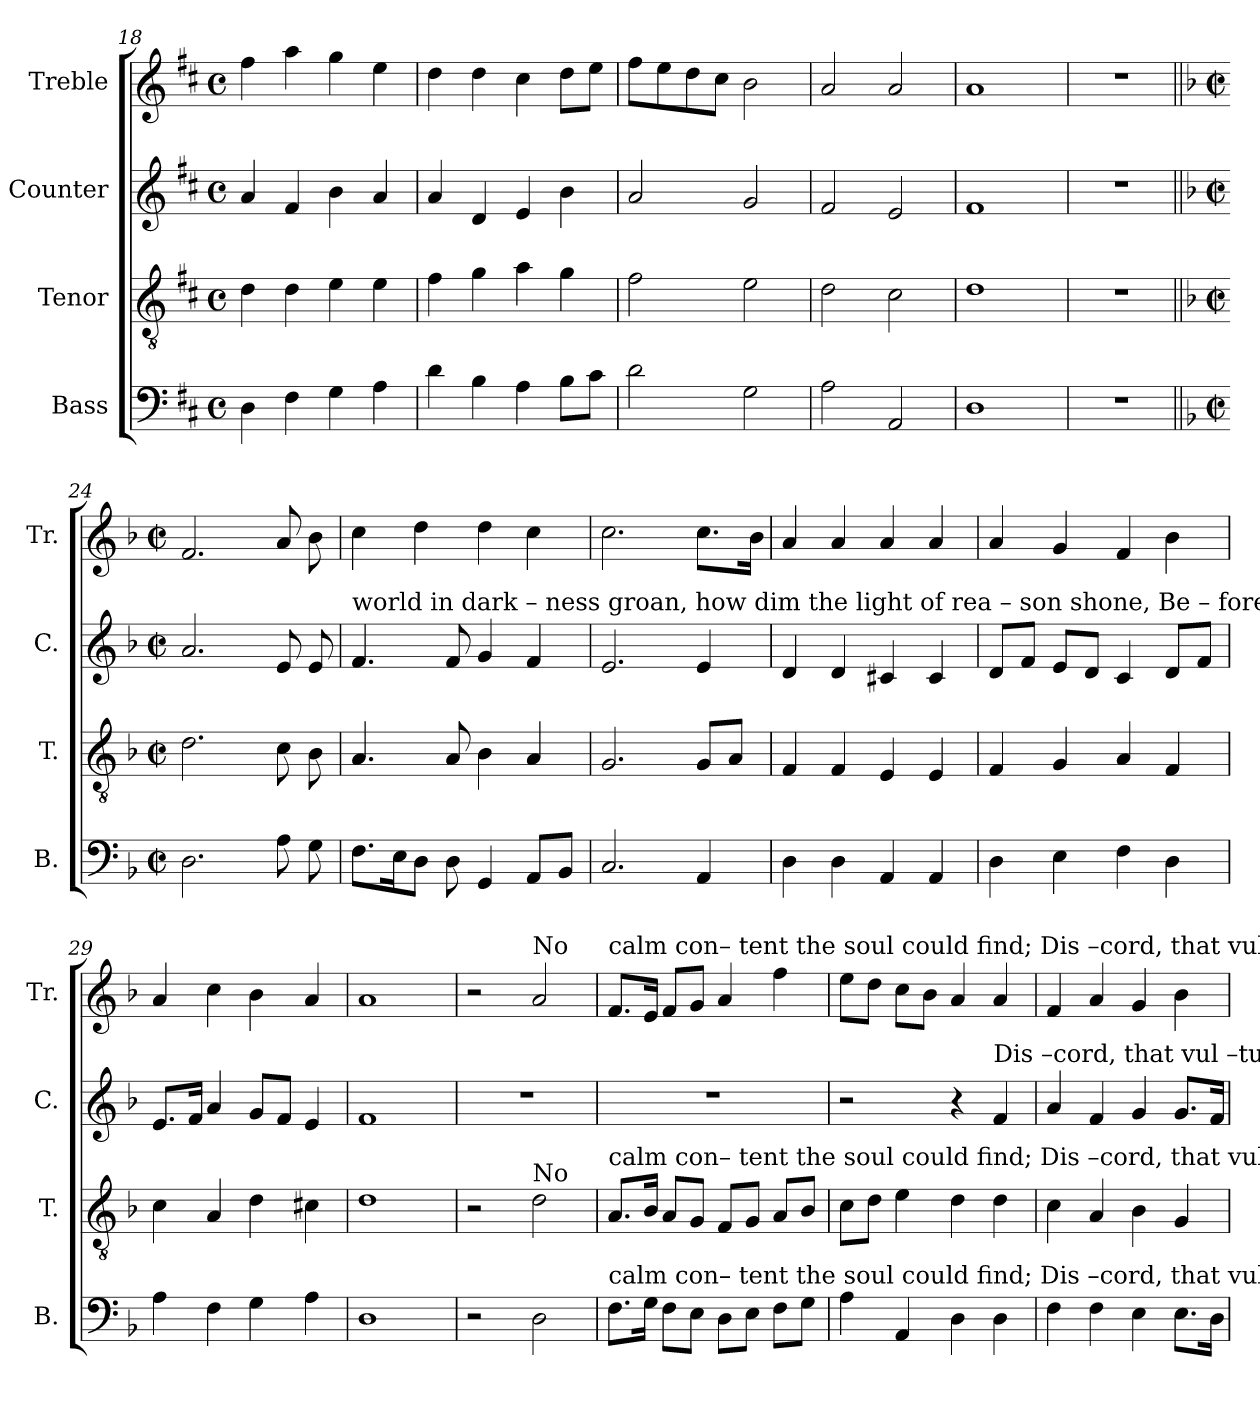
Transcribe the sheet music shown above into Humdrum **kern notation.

**kern	**kern	**kern	**kern
*part4	*part3	*part2	*part1
*staff4	*staff3	*staff2	*staff1
*I"Bass	*I"Tenor	*I"Counter	*I"Treble
*I'B.	*I'T.	*I'C.	*I'Tr.
*clefF4	*clefGv2	*clefG2	*clefG2
*k[f#c#]	*k[f#c#]	*k[f#c#]	*k[f#c#]
*M4/4	*M4/4	*M4/4	*M4/4
*met(c)	*met(c)	*met(c)	*met(c)
=18	=18	=18	=18
4D\	4d\	4a/	4ff#\
4F#\	4d\	4f#/	4aa\
4G\	4e\	4b\	4gg\
4A\	4e\	4a/	4ee\
=19	=19	=19	=19
4d\	4f#\	4a/	4dd\
4B\	4g\	4d/	4dd\
4A\	4a\	4e/	4cc#\
8B\L	4g\	4b\	8dd\L
8c#\J	.	.	8ee\J
=20	=20	=20	=20
2d\	2f#\	2a/	8ff#\L
.	.	.	8ee\
.	.	.	8dd\
.	.	.	8cc#\J
2G\	2e\	2g/	2b\
=21	=21	=21	=21
2A\	2d\	2f#/	2a/
2AA/	2c#\	2e/	2a/
=22	=22	=22	=22
1D	1d	1f#	1a
=23	=23	=23	=23
1r	1r	1r	1r
=24||	=24||	=24||	=24||
*k[b-]	*k[b-]	*k[b-]	*k[b-]
*M2/2	*M2/2	*M2/2	*M2/2
*met(c|)	*met(c|)	*met(c|)	*met(c|)
*	*	*	*MM80
2.D\	2.d\	2.a/	2.f/
8A\	8c\	8e/	8a/
8G\	8B-\	8e/	8b-\
=25	=25	=25	=25
!	!	!LO:TX:a:t=world     in   dark – ness  groan,    how       dim  the  light  of      rea  – son  shone,  Be   –   fore   the  mor – ning   rose;	!
8.F\L	4.A/	4.f/	4cc\
16E\K	.	.	.
8D\J	.	.	4dd\
8D\	8A/	8f/	.
4GG/	4B-\	4g/	4dd\
8AA/L	4A/	4f/	4cc\
8BB-/J	.	.	.
=26	=26	=26	=26
2.C/	2.G/	2.e/	2.cc\
4AA/	8G/L	4e/	8.cc\L
.	8A/J	.	.
.	.	.	16b-\Jk
=27	=27	=27	=27
4D\	4F/	4d/	4a/
4D\	4F/	4d/	4a/
4AA/	4E/	4c#X/	4a/
4AA/	4E/	4c#/	4a/
=28	=28	=28	=28
4D\	4F/	8d/L	4a/
.	.	8f/J	.
4E\	4G/	8e/L	4g/
.	.	8d/J	.
4F\	4A/	4c/	4f/
4D\	4F/	8d/L	4b-\
.	.	8f/J	.
=29	=29	=29	=29
4A\	4c\	8.e/L	4a/
.	.	16f/Jk	.
4F\	4A/	4a/	4cc\
4G\	4d\	8g/L	4b-\
.	.	8f/J	.
4A\	4c#X\	4e/	4a/
=30	=30	=30	=30
1D	1d	1f	1a
=31	=31	=31	=31
2r	2r	1r	2r
!	!	!	!LO:TX:a:t=No
!	!LO:TX:a:t=No	!	!
2D\	2d\	.	2a/
=32	=32	=32	=32
!	!	!	!LO:TX:a:t=calm  con– tent     the        soul could find;  Dis –cord, that vul –ture    of   the   mind,  had banished   soft   re – pose.
!	!LO:TX:a:t=calm  con– tent     the        soul could find; Dis –cord, that vul –ture    of   the   mind,  had banished   soft   re – pose.	!	!
!LO:TX:a:t=calm  con– tent     the        soul could find;  Dis –cord, that vul –ture    of   the   mind,  had banished   soft   re – pose.                   Nor	!	!	!
8.F\L	8.A/L	1r	8.f/L
16G\Jk	16B-/Jk	.	16e/Jk
8F\L	8A/L	.	8f/L
8E\J	8G/J	.	8g/J
8D\L	8F/L	.	4a/
8E\J	8G/J	.	.
8F\L	8A/L	.	4ff\
8G\J	8B-/J	.	.
=33	=33	=33	=33
4A\	8c\L	2r	8ee\L
.	8d\J	.	8dd\J
4AA/	4e\	.	8cc\L
.	.	.	8b-\J
4D\	4d\	4r	4a/
!	!	!LO:TX:a:t=Dis –cord, that vul –ture    of   the   mind,  had banished   soft   re – pose.	!
4D\	4d\	4f/	4a/
=34	=34	=34	=34
4F\	4c\	4a/	4f/
4F\	4A/	4f/	4a/
4E\	4B-\	4g/	4g/
8.E\L	4G/	8.g/L	4b-\
16D\Jk	.	16f/Jk	.
=	=	=	=
*-	*-	*-	*-
